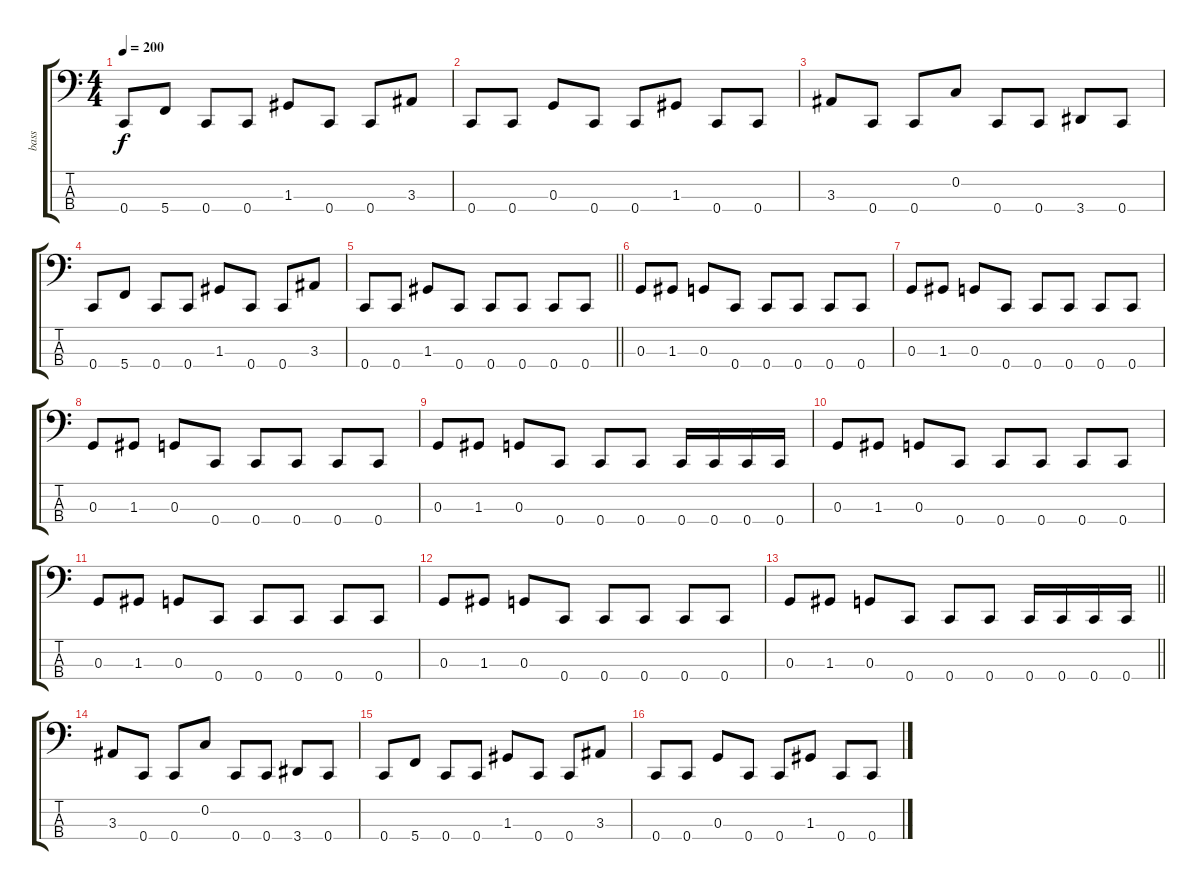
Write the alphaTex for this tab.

\track ("bass" "bass") {instrument electricbasspick}
\staff {score tabs}
\tuning (F2 C2 G1 C1) {hide}
\ts (4 4)
\tempo 200
\clef f4
\ks c
0.4.8{dy f} 5.4.8 0.4.8 0.4.8 1.3.8 0.4.8 0.4.8 3.3.8 |
0.4.8 0.4.8 0.3.8 0.4.8 0.4.8 1.3.8 0.4.8 0.4.8 |
3.3.8 0.4.8 0.4.8 0.2.8 0.4.8 0.4.8 3.4.8 0.4.8 |
0.4.8 5.4.8 0.4.8 0.4.8 1.3.8 0.4.8 0.4.8 3.3.8 |
\barLineRight lightlight
0.4.8 0.4.8 1.3.8 0.4.8 0.4.8 0.4.8 0.4.8 0.4.8 |
0.3.8 1.3.8 0.3.8 0.4.8 0.4.8 0.4.8 0.4.8 0.4.8 |
0.3.8 1.3.8 0.3.8 0.4.8 0.4.8 0.4.8 0.4.8 0.4.8 |
0.3.8 1.3.8 0.3.8 0.4.8 0.4.8 0.4.8 0.4.8 0.4.8 |
0.3.8 1.3.8 0.3.8 0.4.8 0.4.8 0.4.8 0.4.16 0.4.16 0.4.16 0.4.16 |
0.3.8 1.3.8 0.3.8 0.4.8 0.4.8 0.4.8 0.4.8 0.4.8 |
0.3.8 1.3.8 0.3.8 0.4.8 0.4.8 0.4.8 0.4.8 0.4.8 |
0.3.8 1.3.8 0.3.8 0.4.8 0.4.8 0.4.8 0.4.8 0.4.8 |
\barLineRight lightlight
0.3.8 1.3.8 0.3.8 0.4.8 0.4.8 0.4.8 0.4.16 0.4.16 0.4.16 0.4.16 |
3.3.8 0.4.8 0.4.8 0.2.8 0.4.8 0.4.8 3.4.8 0.4.8 |
0.4.8 5.4.8 0.4.8 0.4.8 1.3.8 0.4.8 0.4.8 3.3.8 |
0.4.8 0.4.8 0.3.8 0.4.8 0.4.8 1.3.8 0.4.8 0.4.8
